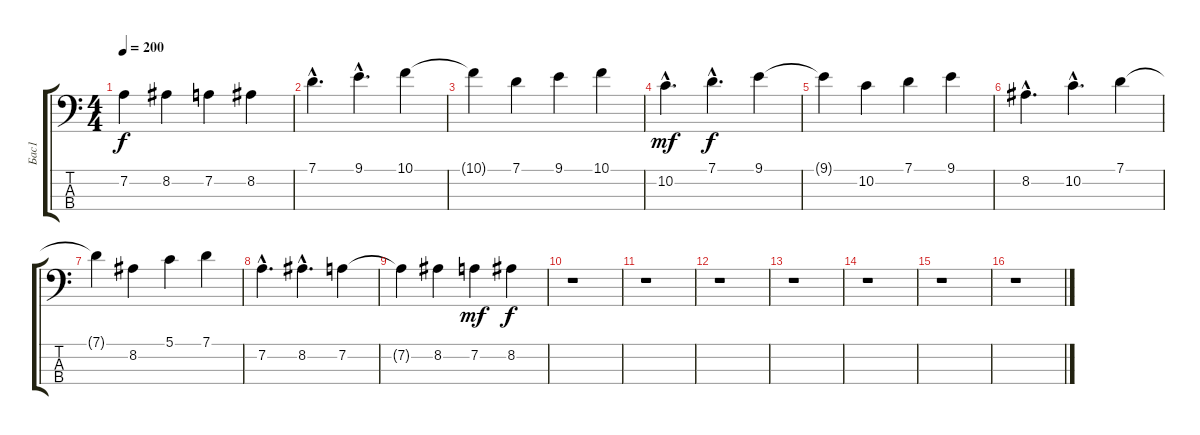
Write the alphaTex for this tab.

\track ("Бас1" "Бас1") {instrument electricbasspick}
\staff {score tabs}
\tuning (G2 D2 A1 E1) {hide}
\ts (4 4)
\tempo 200
\clef f4
\ks c
7.2{t}.4{dy f} 8.2.4 7.2.4 8.2.4 |
7.1{hac}.4{d} 9.1{hac}.4{d} 10.1.4 |
10.1{t}.4 7.1.4 9.1.4 10.1.4 |
10.2{hac}.4{d dy mf} 7.1{hac}.4{d dy f} 9.1.4 |
9.1{t}.4 10.2.4 7.1.4 9.1.4 |
8.2{hac}.4{d} 10.2{hac}.4{d} 7.1.4 |
7.1{t}.4 8.2.4 5.1.4 7.1.4 |
7.2{hac}.4{d} 8.2{hac}.4{d} 7.2.4 |
7.2{t}.4 8.2.4 7.2.4{dy mf} 8.2.4{dy f} |
r.1 |
r.1 |
r.1 |
r.1 |
r.1 |
r.1 |
r.1
